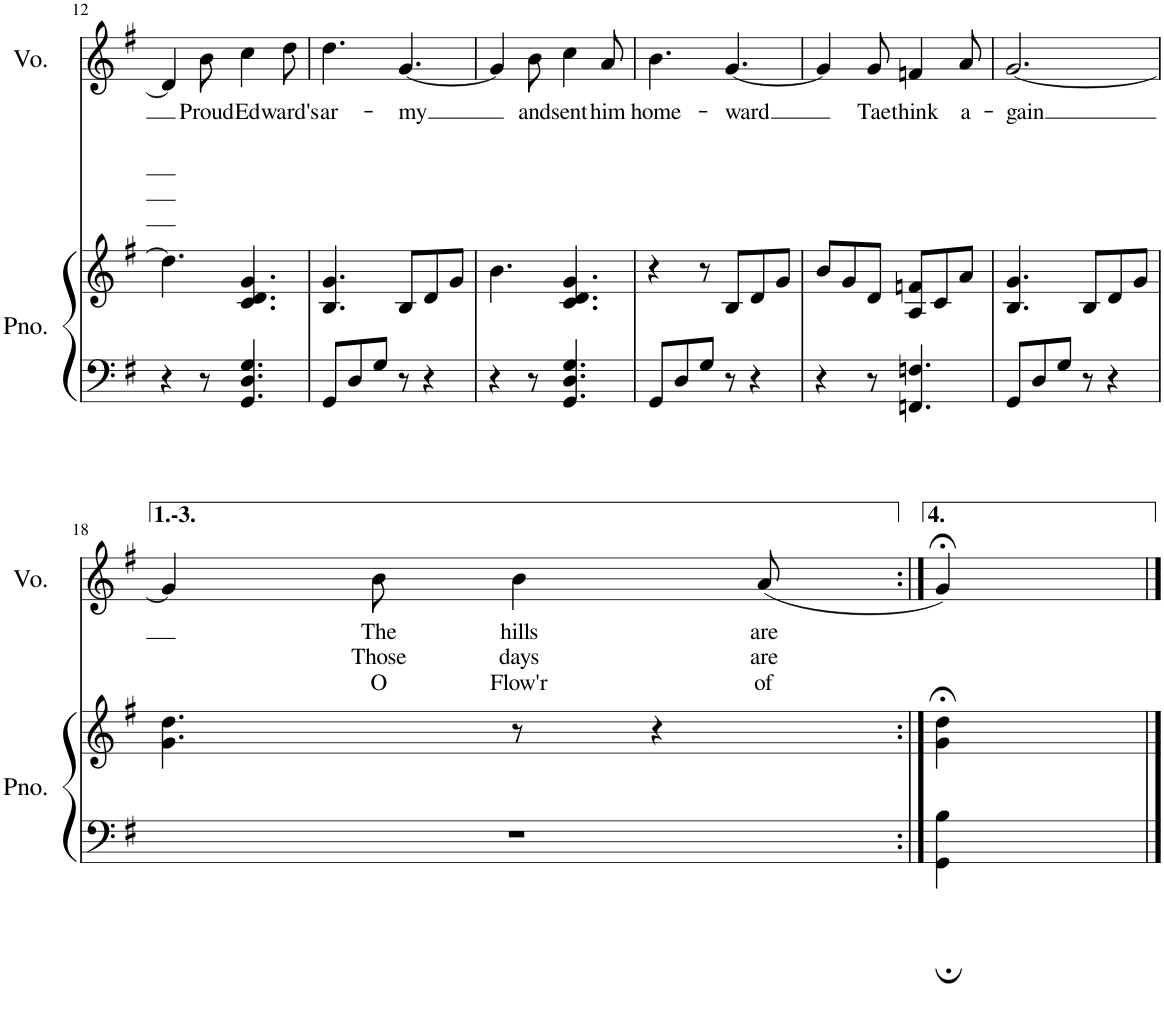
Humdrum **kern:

**kern	**kern	**kern	**text	**text	**text
*part2	*part2	*part1	*part1	*part1	*part1
*staff3	*staff2	*staff1	*staff1	*staff1	*staff1
*I"Piano	*	*I"Voice	*	*	*
*I'Pno.	*	*I'Vo.	*	*	*
!!LO:PB:g=z
*clefF4	*clefG2	*clefG2	*	*	*
*k[f#]	*k[f#]	*k[f#]	*	*	*
*M6/8	*M6/8	*M6/8	*	*	*
=12	=12	=12	=12	=12	=12
4r	4.dd\]	4d/]	.	.	.
!	!	!	!LO:LY:b	!	!
8r	.	8b\	Proud	.	.
!	!	!	!LO:LY:b	!	!
4.GG/ 4.D/ 4.G/	4.c/ 4.d/ 4.g/	4cc\	Ed-	.	.
!	!	!	!LO:LY:b	!	!
.	.	8dd\	-ward's	.	.
=13	=13	=13	=13	=13	=13
!	!	!	!LO:LY:b	!	!
8GG/L	4.B/ 4.g/	4.dd\	ar-	.	.
8D/	.	.	.	.	.
8G/J	.	.	.	.	.
!	!	!	!LO:LY:b	!	!
8r	8B/L	[4.g/	-my	.	.
4r	8d/	.	.	.	.
.	8g/J	.	.	.	.
=14	=14	=14	=14	=14	=14
4r	4.b\	4g/]	.	.	.
!	!	!	!LO:LY:b	!	!
8r	.	8b\	and	.	.
!	!	!	!LO:LY:b	!	!
4.GG/ 4.D/ 4.G/	4.c/ 4.d/ 4.g/	4cc\	sent	.	.
!	!	!	!LO:LY:b	!	!
.	.	8a/	him	.	.
=15	=15	=15	=15	=15	=15
!	!	!	!LO:LY:b	!	!
8GG/L	4r	4.b\	home-	.	.
8D/	.	.	.	.	.
8G/J	8r	.	.	.	.
!	!	!	!LO:LY:b	!	!
8r	8B/L	[4.g/	-ward	.	.
4r	8d/	.	.	.	.
.	8g/J	.	.	.	.
=16	=16	=16	=16	=16	=16
4r	8b/L	4g/]	.	.	.
.	8g/	.	.	.	.
!	!	!	!LO:LY:b	!	!
8r	8d/J	8g/	Tae	.	.
!	!	!	!LO:LY:b	!	!
4.FFn/ 4.Fn/	8A/ 8fn/L	4fn/	think	.	.
.	8c/	.	.	.	.
!	!	!	!LO:LY:b	!	!
.	8a/J	8a/	a-	.	.
=17	=17	=17	=17	=17	=17
!	!	!	!LO:LY:b	!	!
8GG/L	4.B/ 4.g/	[2.g/	-gain	.	.
8D/	.	.	.	.	.
8G/J	.	.	.	.	.
8r	8B/L	.	.	.	.
4r	8d/	.	.	.	.
.	8g/J	.	.	.	.
!!LO:LB:g=z
=18	=18	=18	=18	=18	=18
2.r	4.g\ 4.dd\	4g/]	.	.	.
!	!	!	!LO:LY:b	!LO:LY:b	!LO:LY:b
.	.	8b\	The	Those	O
!	!	!	!LO:LY:b	!LO:LY:b	!LO:LY:b
.	8r	4b\	hills	days	Flow'r
.	4r	.	.	.	.
!	!	!	!LO:LY:b	!LO:LY:b	!LO:LY:b
.	.	(8a/	are	are	of
=19:|!	=19:|!	=19:|!	=19:|!	=19:|!	=19:|!
4GG\; 4B\;	4g\;< 4dd\;<	4g;</)	.	.	.
==	==	==	==	==	==
*-	*-	*-	*-	*-	*-
